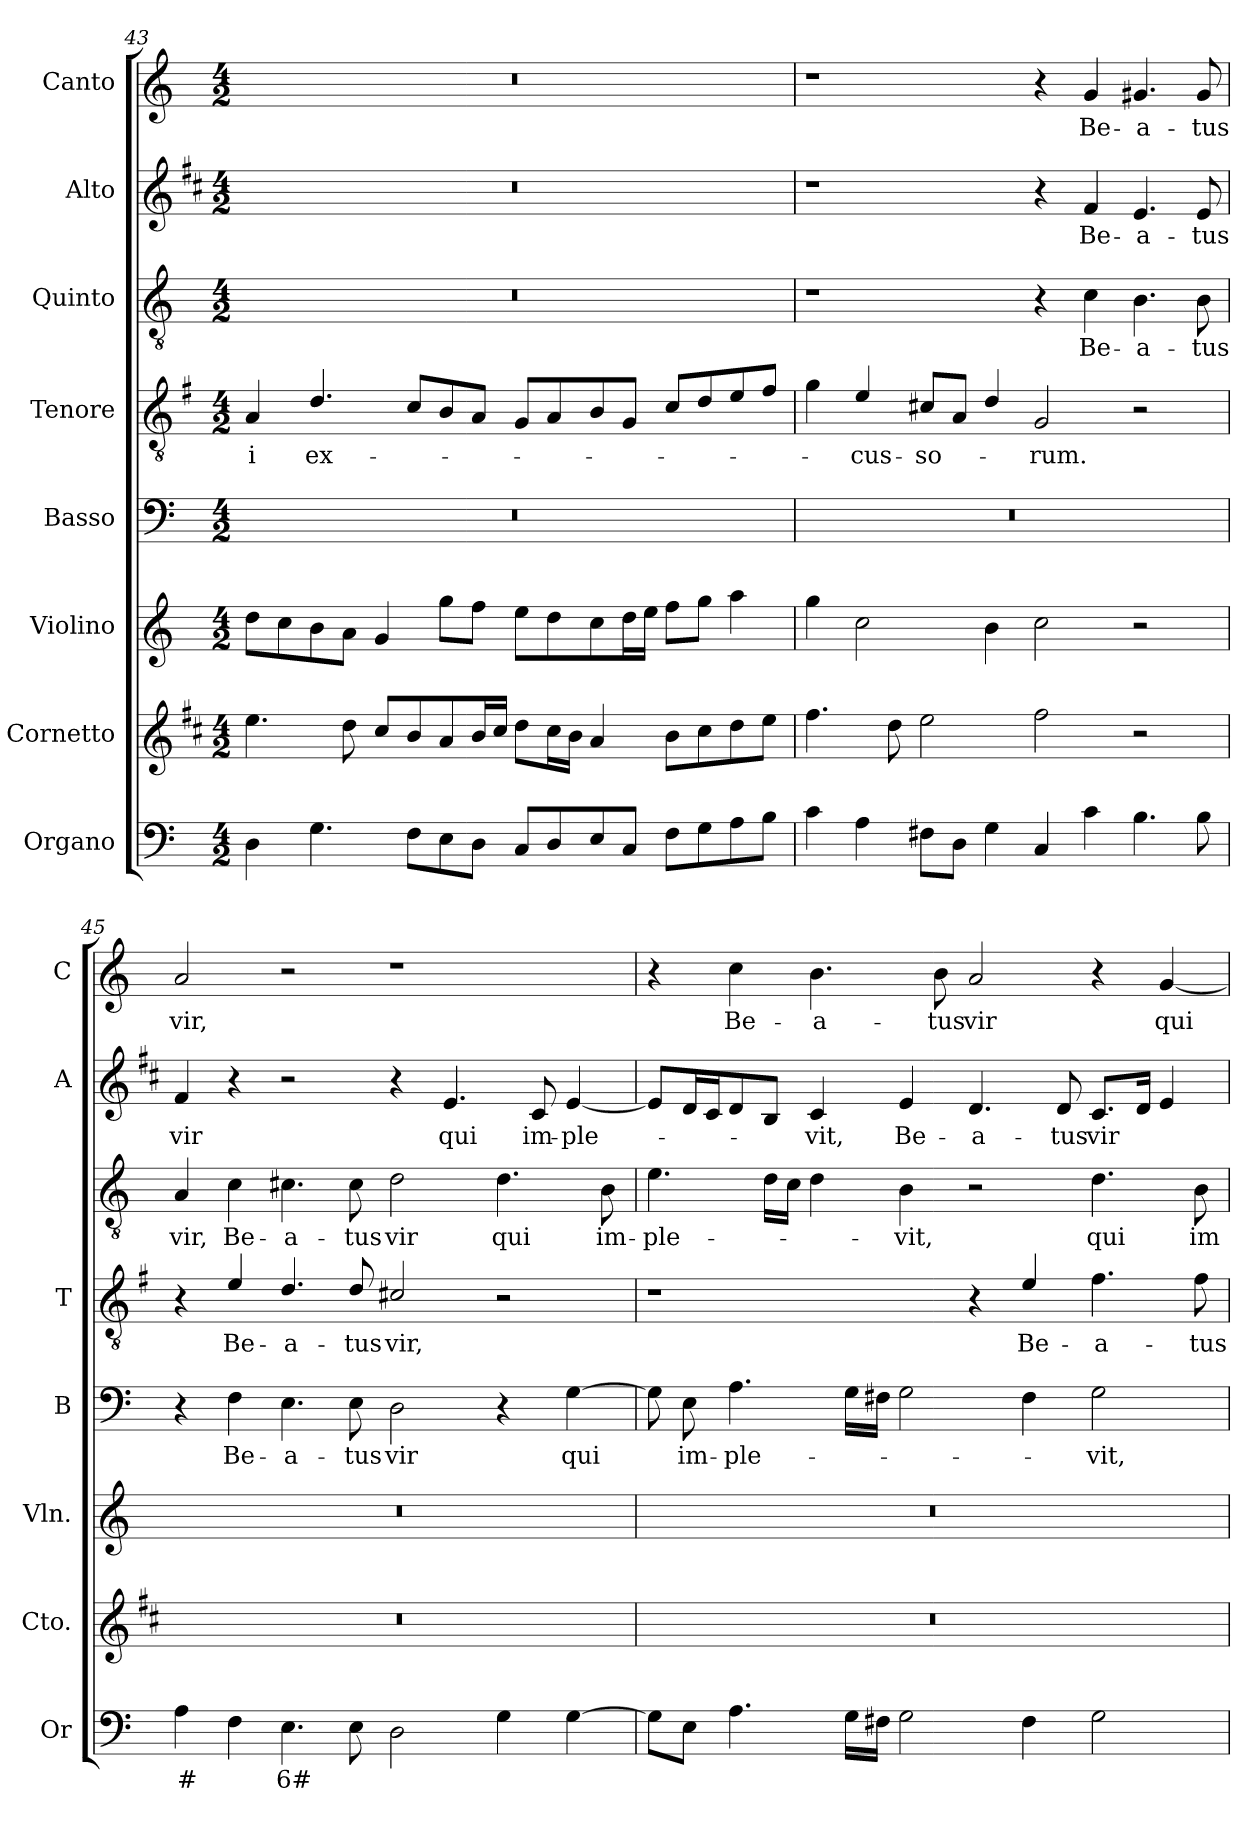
**kern	**text	**kern	**kern	**kern	**text	**kern	**text	**kern	**text	**kern	**text	**kern	**text
*part8	*part8	*part7	*part6	*part5	*part5	*part4	*part4	*part3	*part3	*part2	*part2	*part1	*part1
*staff8	*staff8	*staff7	*staff6	*staff5	*staff5	*staff4	*staff4	*staff3	*staff3	*staff2	*staff2	*staff1	*staff1
*I"Organo	*	*I"Cornetto	*I"Violino	*I"Basso	*	*I"Tenore	*	*I"Quinto	*	*I"Alto	*	*I"Canto	*
*I'Or	*	*I'Cto.	*I'Vln.	*I'B	*	*I'T	*	*	*	*I'A	*	*I'C	*
*clefF4	*	*clefG2	*clefG2	*clefF4	*	*clefGv2	*	*clefGv2	*	*clefG2	*	*clefG2	*
*	*	*ITrd1c2	*	*	*	*ITrd4c7	*	*	*	*ITrd1c2	*	*	*
*k[]	*	*k[]	*k[]	*k[]	*	*k[]	*	*k[]	*	*k[]	*	*k[]	*
*C:	*	*C:	*C:	*C:	*	*C:	*	*C:	*	*C:	*	*C:	*
*M4/2	*	*M4/2	*M4/2	*M4/2	*	*M4/2	*	*M4/2	*	*M4/2	*	*M4/2	*
=43	=43	=43	=43	=43	=43	=43	=43	=43	=43	=43	=43	=43	=43
!	!	!	!	!	!	!	!LO:LY:b	!	!	!	!	!	!
4D\	.	4.dd\	8dd\L	0r	.	4D/	-i	0r	.	0r	.	0r	.
.	.	.	8cc\	.	.	.	.	.	.	.	.	.	.
!	!	!	!	!	!	!	!LO:LY:b	!	!	!	!	!	!
4.G\	.	.	8b\	.	.	4.G/	ex-	.	.	.	.	.	.
.	.	8cc\	8a\J	.	.	.	.	.	.	.	.	.	.
.	.	8b/L	4g/	.	.	.	.	.	.	.	.	.	.
8F\L	.	8a/	.	.	.	8F/L	.	.	.	.	.	.	.
8E\	.	8g/	8gg\L	.	.	8E/	.	.	.	.	.	.	.
8D\J	.	16a/L	8ff\J	.	.	8D/J	.	.	.	.	.	.	.
.	.	16b/JJ	.	.	.	.	.	.	.	.	.	.	.
8C/L	.	8cc\L	8ee\L	.	.	8C/L	.	.	.	.	.	.	.
8D/	.	16b\L	8dd\	.	.	8D/	.	.	.	.	.	.	.
.	.	16a\JJ	.	.	.	.	.	.	.	.	.	.	.
8E/	.	4g/	8cc\	.	.	8E/	.	.	.	.	.	.	.
8C/J	.	.	16dd\L	.	.	8C/J	.	.	.	.	.	.	.
.	.	.	16ee\JJ	.	.	.	.	.	.	.	.	.	.
8F\L	.	8a\L	8ff\L	.	.	8F/L	.	.	.	.	.	.	.
8G\	.	8b\	8gg\J	.	.	8G/	.	.	.	.	.	.	.
8A\	.	8cc\	4aa\	.	.	8A/	.	.	.	.	.	.	.
8B\J	.	8dd\J	.	.	.	8B/J	.	.	.	.	.	.	.
=44	=44	=44	=44	=44	=44	=44	=44	=44	=44	=44	=44	=44	=44
4c\	.	4.ee\	4gg\	0r	.	4c\	.	1r	.	1r	.	1r	.
!	!	!	!	!	!	!	!LO:LY:b	!	!	!	!	!	!
4A\	.	.	2cc\	.	.	4A/	-cus-	.	.	.	.	.	.
.	.	8cc\	.	.	.	.	.	.	.	.	.	.	.
!	!	!	!	!	!	!	!LO:LY:b	!	!	!	!	!	!
8F#X\L	.	2dd\	.	.	.	8F#X/L	-so-	.	.	.	.	.	.
8D\J	.	.	.	.	.	8D/J	.	.	.	.	.	.	.
4G\	.	.	4b\	.	.	4G/	.	.	.	.	.	.	.
!	!	!	!	!	!	!	!LO:LY:b	!	!	!	!	!	!
4C/	.	2ee\	2cc\	.	.	2C/	-rum.	4r	.	4r	.	4r	.
!	!	!	!	!	!	!	!	!	!LO:LY:b	!	!LO:LY:b	!	!LO:LY:b
4c\	.	.	.	.	.	.	.	4c\	Be-	4e/	Be-	4g/	Be-
!	!	!	!	!	!	!	!	!	!LO:LY:b	!	!LO:LY:b	!	!LO:LY:b
4.B\	.	2r	2r	.	.	2r	.	4.B\	-a-	4.d/	-a-	4.g#X/	-a-
!	!	!	!	!	!	!	!	!	!LO:LY:b	!	!LO:LY:b	!	!LO:LY:b
8B\	.	.	.	.	.	.	.	8B\	-tus	8d/	-tus	8g#/	-tus
!!LO:PB:g=z
=45	=45	=45	=45	=45	=45	=45	=45	=45	=45	=45	=45	=45	=45
!	!LO:LY:b	!	!	!	!	!	!	!	!LO:LY:b	!	!LO:LY:b	!	!LO:LY:b
4A\	#	0r	0r	4r	.	4r	.	4A/	vir,	4e/	vir	2a/	vir,
!	!	!	!	!	!LO:LY:b	!	!LO:LY:b	!	!LO:LY:b	!	!	!	!
4F\	.	.	.	4F\	Be-	4A/	Be-	4c\	Be-	4r	.	.	.
!	!LO:LY:b	!	!	!	!LO:LY:b	!	!LO:LY:b	!	!LO:LY:b	!	!	!	!
4.E\	6#	.	.	4.E\	-a-	4.G/	-a-	4.c#X\	-a-	2r	.	2r	.
!	!	!	!	!	!LO:LY:b	!	!LO:LY:b	!	!LO:LY:b	!	!	!	!
8E\	.	.	.	8E\	-tus	8G/	-tus	8c#\	-tus	.	.	.	.
!	!	!	!	!	!LO:LY:b	!	!LO:LY:b	!	!LO:LY:b	!	!	!	!
2D\	.	.	.	2D\	vir	2F#X/	vir,	2d\	vir	4r	.	1r	.
!	!	!	!	!	!	!	!	!	!	!	!LO:LY:b	!	!
.	.	.	.	.	.	.	.	.	.	4.d/	qui	.	.
!	!	!	!	!	!	!	!	!	!LO:LY:b	!	!	!	!
4G\	.	.	.	4r	.	2r	.	4.d\	qui	.	.	.	.
!	!	!	!	!	!	!	!	!	!	!	!LO:LY:b	!	!
.	.	.	.	.	.	.	.	.	.	8B/	im-	.	.
!	!	!	!	!	!LO:LY:b	!	!	!	!	!	!LO:LY:b	!	!
[4G\	.	.	.	[4G\	qui	.	.	.	.	[4d/	-ple-	.	.
!	!	!	!	!	!	!	!	!	!LO:LY:b	!	!	!	!
.	.	.	.	.	.	.	.	8B\	im-	.	.	.	.
=46	=46	=46	=46	=46	=46	=46	=46	=46	=46	=46	=46	=46	=46
!	!	!	!	!	!	!	!	!	!LO:LY:b	!	!	!	!
8G\L]	.	0r	0r	8G\]	.	1r	.	4.e\	-ple-	8d/L]	.	4r	.
!	!	!	!	!	!LO:LY:b	!	!	!	!	!	!	!	!
8E\J	.	.	.	8E\	im-	.	.	.	.	16c/L	.	.	.
.	.	.	.	.	.	.	.	.	.	16B/J	.	.	.
!	!	!	!	!	!LO:LY:b	!	!	!	!	!	!	!	!LO:LY:b
4.A\	.	.	.	4.A\	-ple-	.	.	.	.	8c/	.	4cc\	Be-
.	.	.	.	.	.	.	.	16d\LL	.	8A/J	.	.	.
.	.	.	.	.	.	.	.	16c\JJ	.	.	.	.	.
!	!	!	!	!	!	!	!	!	!	!	!LO:LY:b	!	!LO:LY:b
.	.	.	.	.	.	.	.	4d\	.	4B/	-vit,	4.b\	-a-
16G\LL	.	.	.	16G\LL	.	.	.	.	.	.	.	.	.
16F#X\JJ	.	.	.	16F#X\JJ	.	.	.	.	.	.	.	.	.
!	!	!	!	!	!	!	!	!	!LO:LY:b	!	!LO:LY:b	!	!
2G\	.	.	.	2G\	.	.	.	4B\	-vit,	4d/	Be-	.	.
!	!	!	!	!	!	!	!	!	!	!	!	!	!LO:LY:b
.	.	.	.	.	.	.	.	.	.	.	.	8b\	-tus
!	!	!	!	!	!	!	!	!	!	!	!LO:LY:b	!	!LO:LY:b
.	.	.	.	.	.	4r	.	2r	.	4.c/	-a-	2a/	vir
!	!	!	!	!	!	!	!LO:LY:b	!	!	!	!	!	!
4F#\	.	.	.	4F#\	.	4A/	Be-	.	.	.	.	.	.
!	!	!	!	!	!	!	!	!	!	!	!LO:LY:b	!	!
.	.	.	.	.	.	.	.	.	.	8c/	-tus	.	.
!	!	!	!	!	!LO:LY:b	!	!LO:LY:b	!	!LO:LY:b	!	!LO:LY:b	!	!
2G\	.	.	.	2G\	-vit,	4.B\	-a-	4.d\	qui	8.B/L	vir	4r	.
.	.	.	.	.	.	.	.	.	.	16c/Jk	.	.	.
!	!	!	!	!	!	!	!	!	!	!	!	!	!LO:LY:b
.	.	.	.	.	.	.	.	.	.	4d/	.	[4g/	qui
!	!	!	!	!	!	!	!LO:LY:b	!	!LO:LY:b	!	!	!	!
.	.	.	.	.	.	8B\	-tus	8B\	im-	.	.	.	.
=	=	=	=	=	=	=	=	=	=	=	=	=	=
*-	*-	*-	*-	*-	*-	*-	*-	*-	*-	*-	*-	*-	*-
